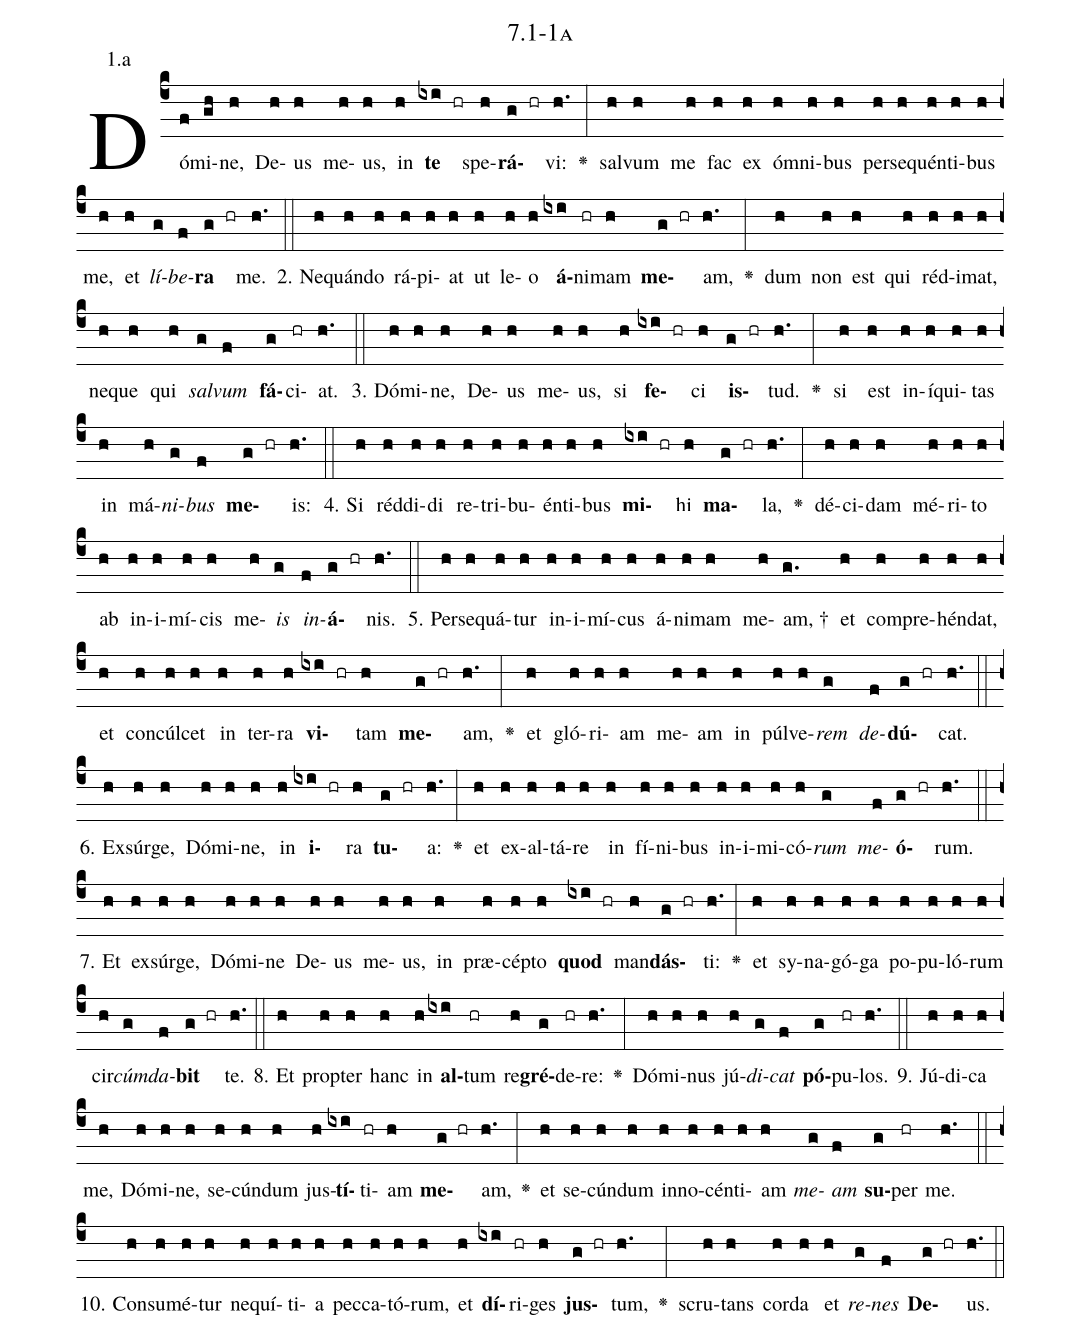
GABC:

name: 7.1-1a;
annotation: 1.a;
%%
(c4)Dó(f)mi(gh)ne,(h) De(h)us(h) me(h)us,(h) in(h) <b>te</b>(ixi hr) spe(h)<b>rá</b>(g hr)vi:(h.) <v>\greheightstar</v>(:) sal(h)vum(h) me(h) fac(h) ex(h) óm(h)ni(h)bus(h) per(h)se(h)quén(h)ti(h)bus(h) me,(h) et(h) <i>lí</i>(g)<i>be</i>(f)<b>ra</b>(g hr) me.(h.) (::)
2. Ne(h)quán(h)do(h) rá(h)pi(h)at(h) ut(h) le(h)o(h) <b>á</b>(ixi)ni(hr)mam(h) <b>me</b>(g hr)am,(h.) <v>\greheightstar</v>(:) dum(h) non(h) est(h) qui(h) réd(h)i(h)mat,(h) ne(h)que(h) qui(h) <i>sal</i>(g)<i>vum</i>(f) <b>fá</b>(g)ci(hr)at.(h.) (::)
3. Dó(h)mi(h)ne,(h) De(h)us(h) me(h)us,(h) si(h) <b>fe</b>(ixi hr)ci(h) <b>is</b>(g hr)tud.(h.) <v>\greheightstar</v>(:) si(h) est(h) in(h)í(h)qui(h)tas(h) in(h) má(h)<i>ni</i>(g)<i>bus</i>(f) <b>me</b>(g hr)is:(h.) (::)
4. Si(h) réd(h)di(h)di(h) re(h)tri(h)bu(h)én(h)ti(h)bus(h) <b>mi</b>(ixi hr)hi(h) <b>ma</b>(g hr)la,(h.) <v>\greheightstar</v>(:) dé(h)ci(h)dam(h) mé(h)ri(h)to(h) ab(h) in(h)i(h)mí(h)cis(h) me(h)<i>is</i>(g) <i>in</i>(f)<b>á</b>(g hr)nis.(h.) (::)
5. Per(h)se(h)quá(h)tur(h) in(h)i(h)mí(h)cus(h) á(h)ni(h)mam(h) me(h)am, †(g.) et(h) com(h)pre(h)hén(h)dat,(h) et(h) con(h)cúl(h)cet(h) in(h) ter(h)ra(h) <b>vi</b>(ixi hr)tam(h) <b>me</b>(g hr)am,(h.) <v>\greheightstar</v>(:) et(h) gló(h)ri(h)am(h) me(h)am(h) in(h) púl(h)ve(h)<i>rem</i>(g) <i>de</i>(f)<b>dú</b>(g hr)cat.(h.) (::)
6. Ex(h)súr(h)ge,(h) Dó(h)mi(h)ne,(h) in(h) <b>i</b>(ixi hr)ra(h) <b>tu</b>(g hr)a:(h.) <v>\greheightstar</v>(:) et(h) ex(h)al(h)tá(h)re(h) in(h) fí(h)ni(h)bus(h) in(h)i(h)mi(h)có(h)<i>rum</i>(g) <i>me</i>(f)<b>ó</b>(g hr)rum.(h.) (::)
7. Et(h) ex(h)súr(h)ge,(h) Dó(h)mi(h)ne(h) De(h)us(h) me(h)us,(h) in(h) præ(h)cép(h)to(h) <b>quod</b>(ixi hr) man(h)<b>dás</b>(g hr)ti:(h.) <v>\greheightstar</v>(:) et(h) sy(h)na(h)gó(h)ga(h) po(h)pu(h)ló(h)rum(h) cir(h)<i>cúm</i>(g)<i>da</i>(f)<b>bit</b>(g hr) te.(h.) (::)
8. Et(h) prop(h)ter(h) hanc(h) in(h) <b>al</b>(ixi)tum(hr) re(h)<b>gré</b>(g)de(hr)re:(h.) <v>\greheightstar</v>(:) Dó(h)mi(h)nus(h) jú(h)<i>di</i>(g)<i>cat</i>(f) <b>pó</b>(g)pu(hr)los.(h.) (::)
9. Jú(h)di(h)ca(h) me,(h) Dó(h)mi(h)ne,(h) se(h)cún(h)dum(h) jus(h)<b>tí</b>(ixi)ti(hr)am(h) <b>me</b>(g hr)am,(h.) <v>\greheightstar</v>(:) et(h) se(h)cún(h)dum(h) in(h)no(h)cén(h)ti(h)am(h) <i>me</i>(g)<i>am</i>(f) <b>su</b>(g)per(hr) me.(h.) (::)
10. Con(h)su(h)mé(h)tur(h) ne(h)quí(h)ti(h)a(h) pec(h)ca(h)tó(h)rum,(h) et(h) <b>dí</b>(ixi)ri(hr)ges(h) <b>jus</b>(g hr)tum,(h.) <v>\greheightstar</v>(:) scru(h)tans(h) cor(h)da(h) et(h) <i>re</i>(g)<i>nes</i>(f) <b>De</b>(g hr)us.(h.) (::)
